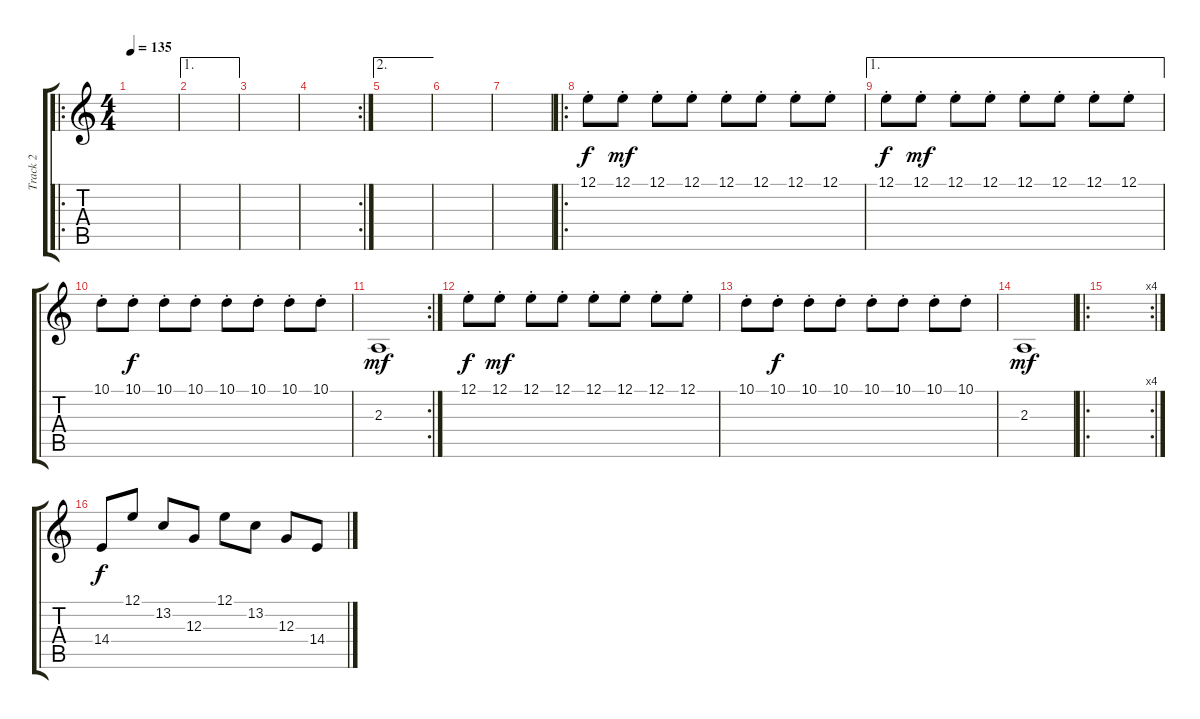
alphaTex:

\track ("Track 2" "Track 2") {instrument lead2sawtooth}
\staff {score tabs}
\tuning (E4 B3 G3 D3 A2 E2) {hide}
\ro
\ts (4 4)
\tempo 135
\clef g2
\ks c
|
\ae 1
|
|
\rc 2
|
\ae 2
|
|
|
\ro
12.1{st}.8 12.1{st}.8{dy mf} 12.1{st}.8 12.1{st}.8 12.1{st}.8 12.1{st}.8 12.1{st}.8 12.1{st}.8 |
\ae 1
12.1{st}.8{dy f} 12.1{st}.8{dy mf} 12.1{st}.8 12.1{st}.8 12.1{st}.8 12.1{st}.8 12.1{st}.8 12.1{st}.8 |
10.1{st}.8 10.1{st}.8{dy f} 10.1{st}.8 10.1{st}.8 10.1{st}.8 10.1{st}.8 10.1{st}.8 10.1{st}.8 |
\rc 2
2.3.1{dy mf} |
12.1{st}.8{dy f} 12.1{st}.8{dy mf} 12.1{st}.8 12.1{st}.8 12.1{st}.8 12.1{st}.8 12.1{st}.8 12.1{st}.8 |
10.1{st}.8 10.1{st}.8{dy f} 10.1{st}.8 10.1{st}.8 10.1{st}.8 10.1{st}.8 10.1{st}.8 10.1{st}.8 |
2.3.1{dy mf} |
\ro
\rc 4
|
14.4.8{dy f} 12.1.8 13.2.8 12.3.8 12.1.8 13.2.8 12.3.8 14.4.8
